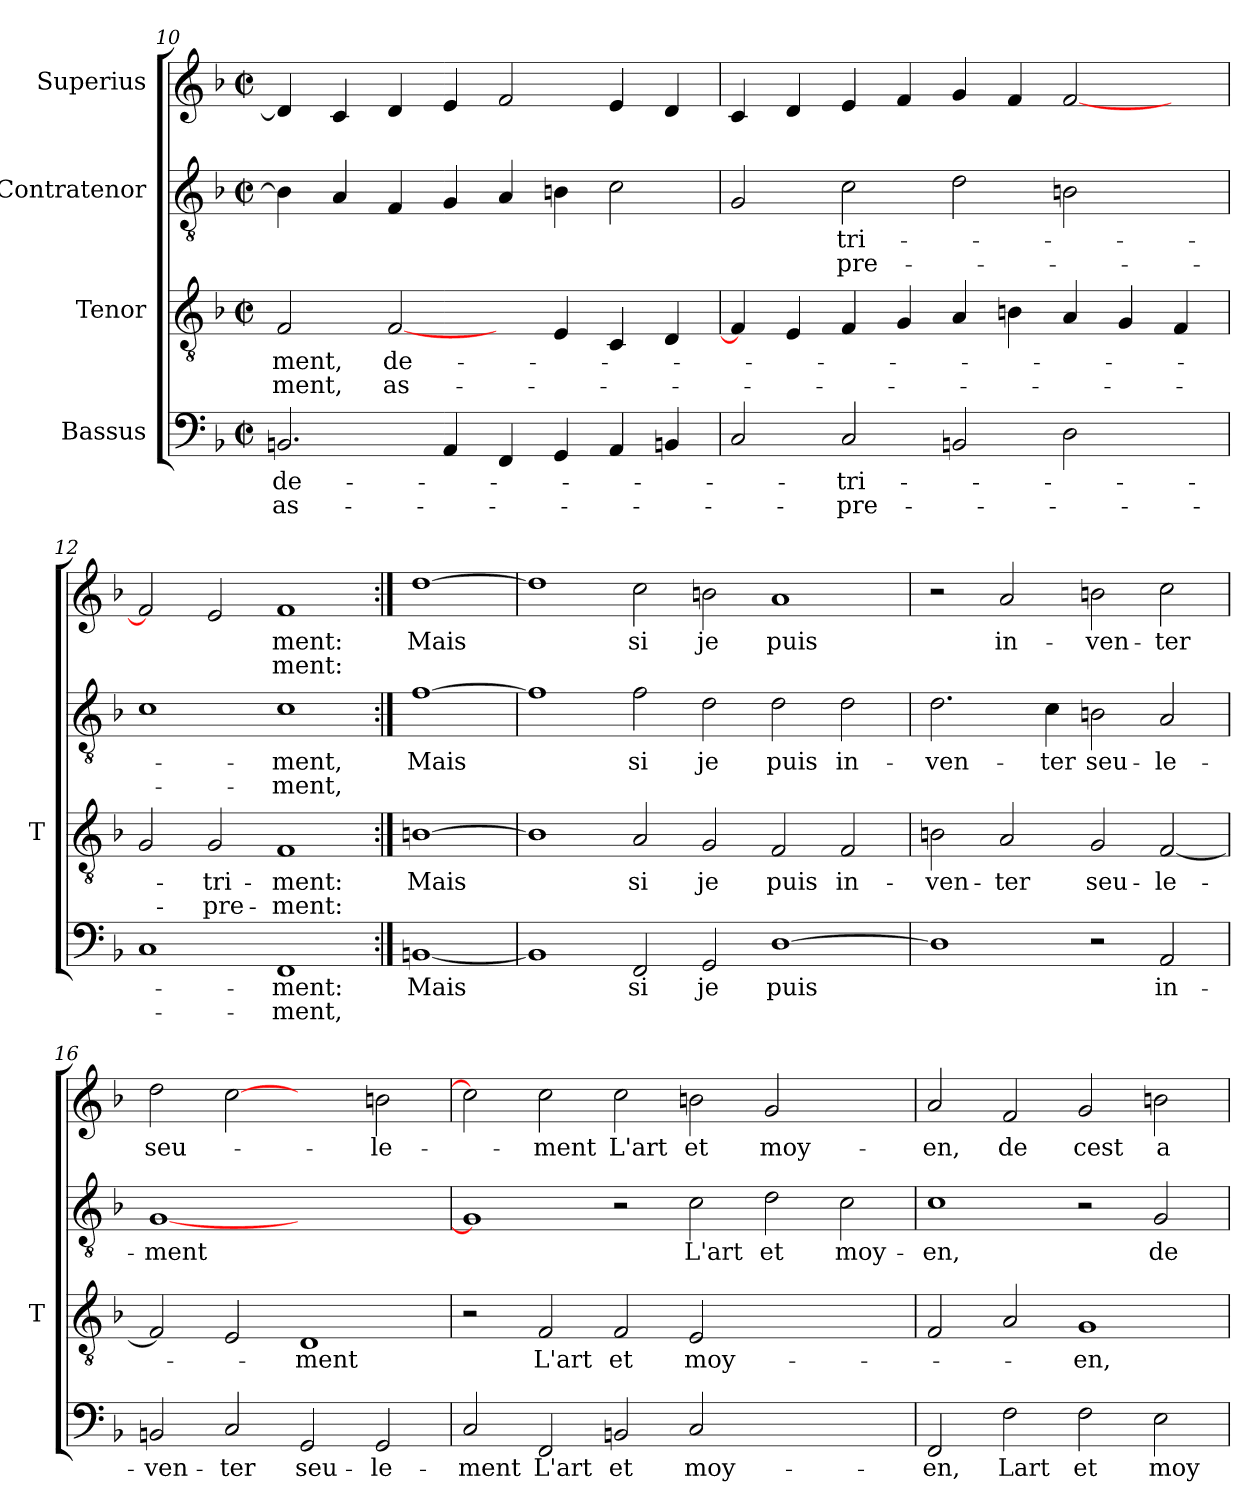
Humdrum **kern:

**kern	**text	**text	**kern	**text	**text	**kern	**text	**text	**kern	**text	**text
*part4	*part4	*part4	*part3	*part3	*part3	*part2	*part2	*part2	*part1	*part1	*part1
*staff4	*staff4	*staff4	*staff3	*staff3	*staff3	*staff2	*staff2	*staff2	*staff1	*staff1	*staff1
*I"Bassus	*	*	*I"Tenor	*	*	*I"Contratenor	*	*	*I"Superius	*	*
*	*	*	*I'T	*	*	*	*	*	*	*	*
*clefF4	*	*	*clefGv2	*	*	*clefGv2	*	*	*clefG2	*	*
*k[b-]	*	*	*k[b-]	*	*	*k[b-]	*	*	*k[b-]	*	*
*F:	*	*	*F:	*	*	*F:	*	*	*F:	*	*
*M2/2	*	*	*M2/2	*	*	*M2/2	*	*	*M2/2	*	*
*met(c|)	*	*	*met(c|)	*	*	*met(c|)	*	*	*met(c|)	*	*
=10	=10	=10	=10	=10	=10	=10	=10	=10	=10	=10	=10
2.BBn	de-	as-	2F	-ment,	-ment,	4Bn]	.	.	4d]	.	.
.	.	.	.	.	.	4A	.	.	4c	.	.
.	.	.	[2F	de-	as-	4F	.	.	4d	.	.
4AA	.	.	.	.	.	4G	.	.	4e	.	.
4FF	.	.	4ryy	.	.	4A	.	.	2f	.	.
4GG	.	.	4E	.	.	4Bn	.	.	.	.	.
4AA	.	.	4C	.	.	2c	.	.	4e	.	.
4BBn	.	.	4D	.	.	.	.	.	4d	.	.
=11	=11	=11	=11	=11	=11	=11	=11	=11	=11	=11	=11
2C	.	.	4F]	.	.	2G	.	.	4c	.	.
.	.	.	4E	.	.	.	.	.	4d	.	.
2C	tri-	pre-	4F	.	.	2c	tri-	pre-	4e	.	.
.	.	.	4G	.	.	.	.	.	4f	.	.
2BBn	.	.	4A	.	.	2d	.	.	4g	.	.
.	.	.	4Bn	.	.	.	.	.	4f	.	.
2D	.	.	4A	.	.	2Bn	.	.	[2f	.	.
.	.	.	4G	.	.	.	.	.	.	.	.
4ryy	.	.	4F	.	.	4ryy	.	.	4ryy	.	.
=12	=12	=12	=12	=12	=12	=12	=12	=12	=12	=12	=12
1C	.	.	2G	.	.	1c	.	.	2f]	.	.
.	.	.	2G	tri-	pre-	.	.	.	2e	.	.
1FF	-ment:	-ment,	1F	-ment:	-ment:	1c	-ment,	-ment,	1f	-ment:	-ment:
=13:|!	=13:|!	=13:|!	=13:|!	=13:|!	=13:|!	=13:|!	=13:|!	=13:|!	=13:|!	=13:|!	=13:|!
[1BBn	-Mais	.	[1Bn	-Mais	.	[1f	-Mais	.	[1dd	-Mais	.
=14	=14	=14	=14	=14	=14	=14	=14	=14	=14	=14	=14
1BB]	.	.	1B]	.	.	1f]	.	.	1dd]	.	.
2FF	-si	.	2A	-si	.	2f	-si	.	2cc	-si	.
2GG	-je	.	2G	-je	.	2d	-je	.	2b	-je	.
[1D	-puis	.	2F	-puis	.	2d	-puis	.	1a	-puis	.
.	.	.	2F	in-	.	2d	in-	.	.	.	.
=15	=15	=15	=15	=15	=15	=15	=15	=15	=15	=15	=15
1D]	.	.	2Bn	ven-	.	2.d	ven-	.	2r	.	.
.	.	.	2A	-ter	.	.	.	.	2a	in-	.
.	.	.	.	.	.	4c	-ter	.	.	.	.
2r	.	.	2G	seu-	.	2Bn	seu-	.	2b	ven-	.
2AA	in-	.	[2F	le-	.	2A	le-	.	2cc	-ter	.
=16	=16	=16	=16	=16	=16	=16	=16	=16	=16	=16	=16
2BBn	ven-	.	2F]	.	.	[1G	-ment	.	2dd	seu-	.
2C	-ter	.	2E	.	.	.	.	.	[2cc	.	.
2GG	seu-	.	1D	-ment	.	1ryy	.	.	2ryy	.	.
2GG	le-	.	.	.	.	.	.	.	2bn	le-	.
=17	=17	=17	=17	=17	=17	=17	=17	=17	=17	=17	=17
2C	-ment	.	2r	.	.	1G]	.	.	2cc]	.	.
2FF	-L'art	.	2F	-L'art	.	.	.	.	2cc	-ment	.
2BBn	-et	.	2F	-et	.	2r	.	.	2cc	-L'art	.
2C	moy-	.	2E	moy-	.	2c	-L'art	.	2b	-et	.
1ryy	.	.	1ryy	.	.	2d	-et	.	2g	moy-	.
.	.	.	.	.	.	2c	moy-	.	2ryy	.	.
=18	=18	=18	=18	=18	=18	=18	=18	=18	=18	=18	=18
2FF	-en,	.	2F	.	.	1c	-en,	.	2a	-en,	.
2F	-Lart	.	2A	.	.	.	.	.	2f	-de	.
2F	-et	.	1G	-en,	.	2r	.	.	2g	-cest	.
2E	moy-	.	.	.	.	2G	-de	.	2b	a-	.
=	=	=	=	=	=	=	=	=	=	=	=
*-	*-	*-	*-	*-	*-	*-	*-	*-	*-	*-	*-
